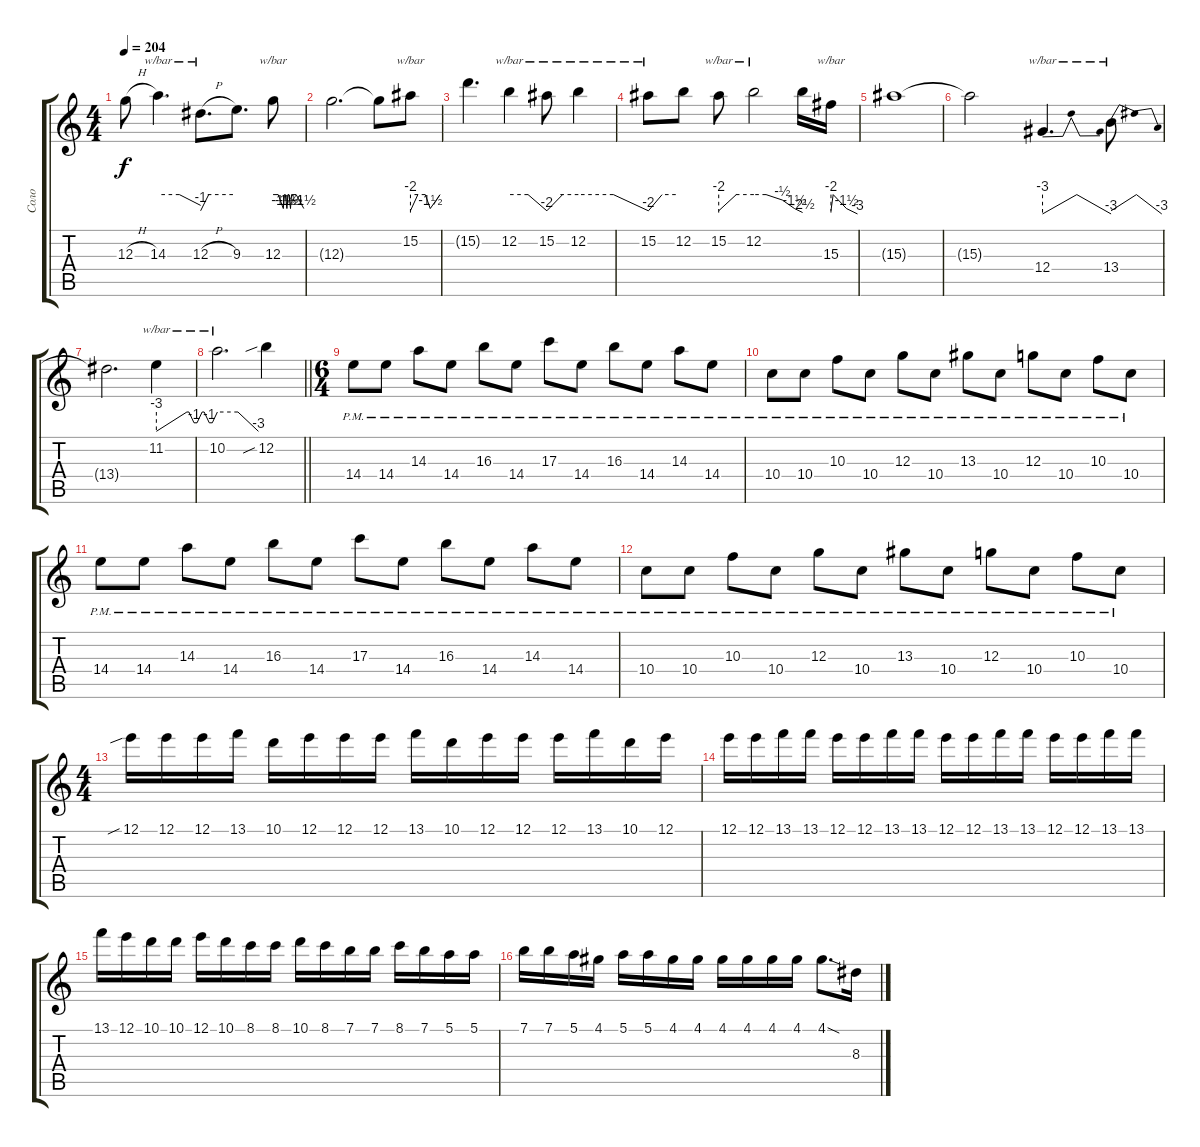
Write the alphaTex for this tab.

\track ("Соло" "Соло") {instrument distortionguitar}
\staff {score tabs}
\tuning (E4 B3 G3 D3 A2 E2) {hide}
\ts (4 4)
\tempo 204
\clef g2
\ks c
12.3{h}.8{dy f} 14.3.4{d tbe (custom default 0 0 30 0 60 -4)} 12.3{h}.8{d tbe (custom default 0 -8 15 0 60 0)} 9.3.8{d} 12.3.8{tbe (custom default 0 0 10 0 20 -6 22 0 24 0 27 -6 29 0 31 0 34 -6 36 0 45 0 60 -6)} |
12.3{t}.2{d} 12.3{t}.8 15.2.8{tbe (custom default 0 -8 15 0 30 0 40 -6 60 0)} |
15.2{t}.4{d} 12.2.4{tbe (custom default 0 0 30 0 60 -8)} 15.2.8{tbe (custom default 0 -8 30 0 60 0)} 12.2.4{tbe (custom default 0 0 30 0 60 -8)} |
15.2.8{tbe (custom default 0 -8 30 0 60 0)} 12.2.8 15.2.8{tbe (custom default 0 -8 30 0 60 0)} 12.2.2{tbe (custom default 0 0 15 0 35 -2 50 -6 60 -10)} 12.2{t}.16 15.3.16{tbe (custom default 0 -8 5 0 35 -6 60 -12)} |
15.3{t}.1 |
15.3{t}.2 12.4.4{d tbe (dip default 0 -12 15 0 60 -12)} 13.4.8{tbe (dip default 0 -8 16 0 60 -12)} |
13.4{t}.2{d} 11.2.4{tbe (custom default 0 -12 30 0 32 0 37 -4 40 -4 45 0 47 0 52 -4 55 -4 60 0)} |
\barLineRight lightlight
10.2.2{d tbe (custom default 0 0 30 0 60 -12)} 12.2{sib}.4 |
\ts (6 4)
14.4{pm}.8 14.4{pm}.8 14.3{pm}.8 14.4{pm}.8 16.3{pm}.8 14.4{pm}.8 17.3{pm}.8 14.4{pm}.8 16.3{pm}.8 14.4{pm}.8 14.3{pm}.8 14.4{pm}.8 |
10.4{pm}.8 10.4{pm}.8 10.3{pm}.8 10.4{pm}.8 12.3{pm}.8 10.4{pm}.8 13.3{pm}.8 10.4{pm}.8 12.3{pm}.8 10.4{pm}.8 10.3{pm}.8 10.4{pm}.8 |
14.4{pm}.8 14.4{pm}.8 14.3{pm}.8 14.4{pm}.8 16.3{pm}.8 14.4{pm}.8 17.3{pm}.8 14.4{pm}.8 16.3{pm}.8 14.4{pm}.8 14.3{pm}.8 14.4{pm}.8 |
10.4{pm}.8 10.4{pm}.8 10.3{pm}.8 10.4{pm}.8 12.3{pm}.8 10.4{pm}.8 13.3{pm}.8 10.4{pm}.8 12.3{pm}.8 10.4{pm}.8 10.3{pm}.8 10.4{pm}.8 |
\ts (4 4)
12.1{sib}.16 12.1.16 12.1.16 13.1.16 10.1.16 12.1.16 12.1.16 12.1.16 13.1.16 10.1.16 12.1.16 12.1.16 12.1.16 13.1.16 10.1.16 12.1.16 |
12.1.16 12.1.16 13.1.16 13.1.16 12.1.16 12.1.16 13.1.16 13.1.16 12.1.16 12.1.16 13.1.16 13.1.16 12.1.16 12.1.16 13.1.16 13.1.16 |
13.1.16 12.1.16 10.1.16 10.1.16 12.1.16 10.1.16 8.1.16 8.1.16 10.1.16 8.1.16 7.1.16 7.1.16 8.1.16 7.1.16 5.1.16 5.1.16 |
7.1.16 7.1.16 5.1.16 4.1.16 5.1.16 5.1.16 4.1.16 4.1.16 4.1.16 4.1.16 4.1.16 4.1.16 4.1{sod}.8{d} 8.3.16
